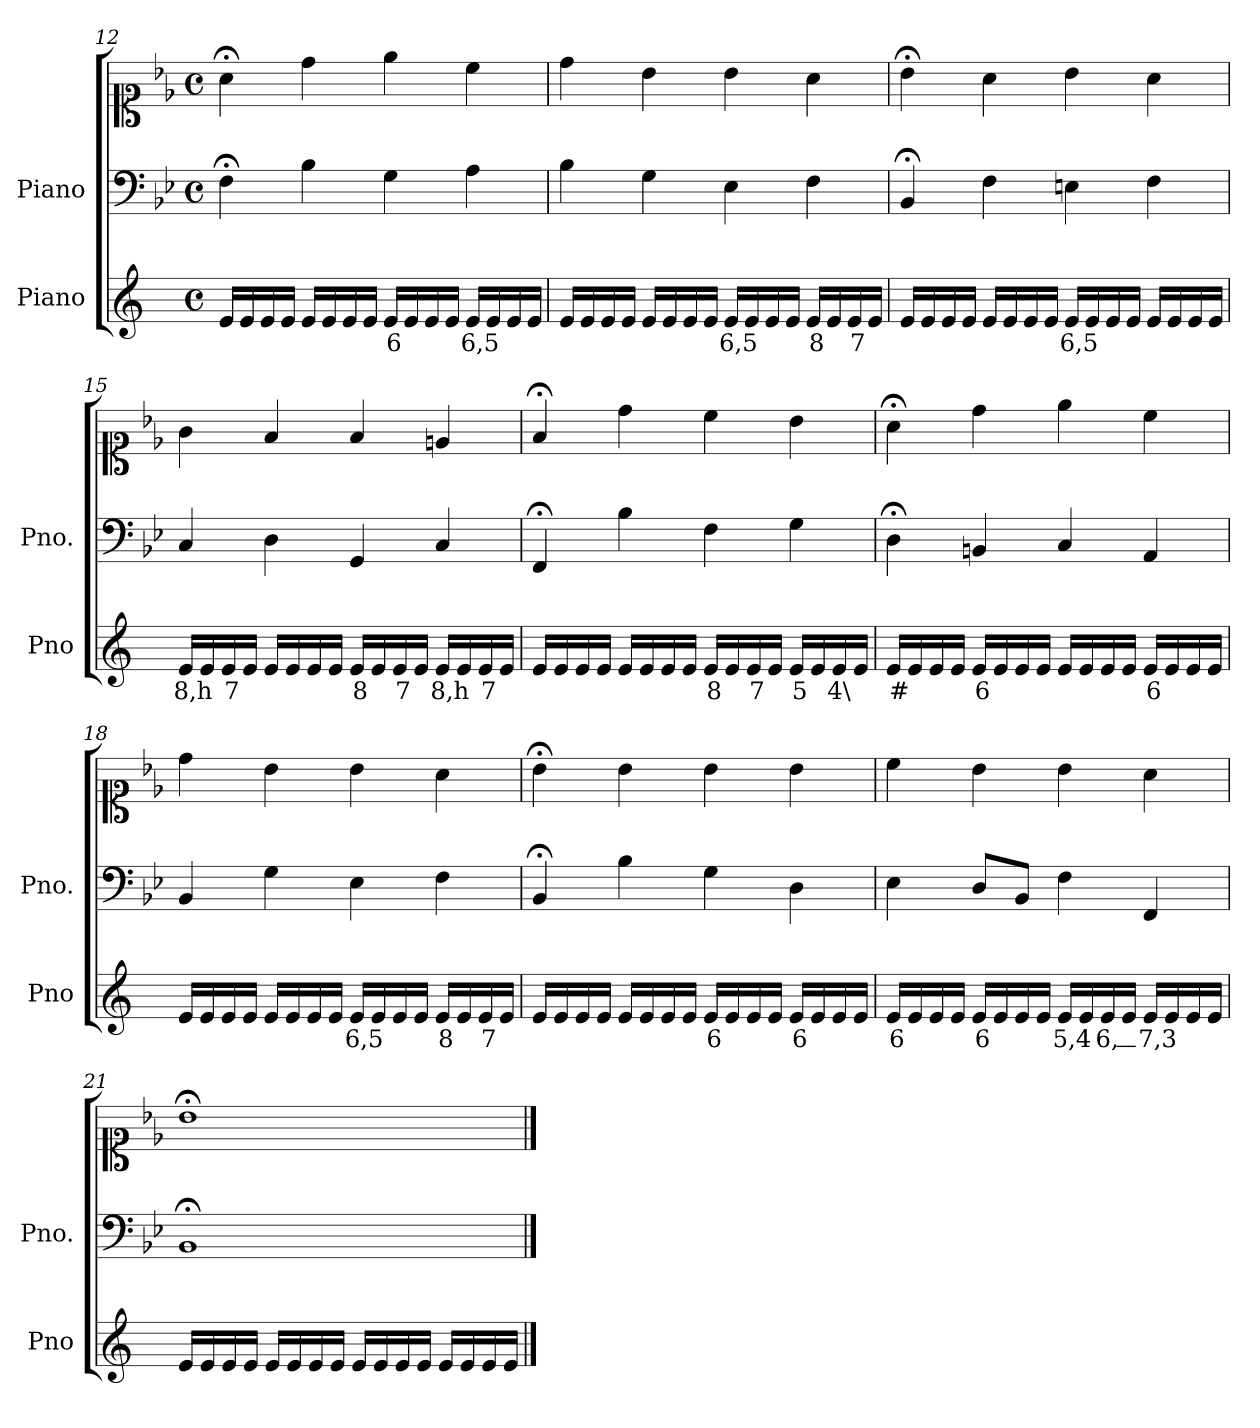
**kern	**text	**kern	**kern
*part2	*part2	*part1	*part1
*staff3	*staff3	*staff2	*staff1
*I"Piano	*	*I"Piano	*
*I'Pno	*	*I'Pno.	*
*clefG2	*	*clefF4	*clefC1
*k[]	*	*k[b-e-]	*k[b-e-]
*M4/4	*	*M4/4	*M4/4
*met(c)	*	*met(c)	*met(c)
=12	=12	=12	=12
16e/LL	.	4F;<\	4a;<\
16e/	.	.	.
16e/	.	.	.
16e/JJ	.	.	.
16e/LL	.	4B-\	4dd\
16e/	.	.	.
16e/	.	.	.
16e/JJ	.	.	.
!	!LO:LY:b	!	!
16e/LL	6	4G\	4ee-\
16e/	.	.	.
16e/	.	.	.
16e/JJ	.	.	.
!	!LO:LY:b	!	!
16e/LL	6,5	4A\	4cc\
16e/	.	.	.
16e/	.	.	.
16e/JJ	.	.	.
=13	=13	=13	=13
16e/LL	.	4B-\	4dd\
16e/	.	.	.
16e/	.	.	.
16e/JJ	.	.	.
16e/LL	.	4G\	4b-\
16e/	.	.	.
16e/	.	.	.
16e/JJ	.	.	.
!	!LO:LY:b	!	!
16e/LL	6,5	4E-\	4b-\
16e/	.	.	.
16e/	.	.	.
16e/JJ	.	.	.
!	!LO:LY:b	!	!
16e/LL	8	4F\	4a\
16e/	.	.	.
!	!LO:LY:b	!	!
16e/	7	.	.
16e/JJ	.	.	.
=14	=14	=14	=14
16e/LL	.	4BB-;</	4b-;<\
16e/	.	.	.
16e/	.	.	.
16e/JJ	.	.	.
16e/LL	.	4F\	4a\
16e/	.	.	.
16e/	.	.	.
16e/JJ	.	.	.
!	!LO:LY:b	!	!
16e/LL	6,5	4En\	4b-\
16e/	.	.	.
16e/	.	.	.
16e/JJ	.	.	.
16e/LL	.	4F\	4a\
16e/	.	.	.
16e/	.	.	.
16e/JJ	.	.	.
=15	=15	=15	=15
!	!LO:LY:b	!	!
16e/LL	8,h	4C/	4g\
16e/	.	.	.
!	!LO:LY:b	!	!
16e/	7	.	.
16e/JJ	.	.	.
16e/LL	.	4D\	4f/
16e/	.	.	.
16e/	.	.	.
16e/JJ	.	.	.
!	!LO:LY:b	!	!
16e/LL	8	4GG/	4f/
16e/	.	.	.
!	!LO:LY:b	!	!
16e/	7	.	.
16e/JJ	.	.	.
!	!LO:LY:b	!	!
16e/LL	8,h	4C/	4en/
16e/	.	.	.
!	!LO:LY:b	!	!
16e/	7	.	.
16e/JJ	.	.	.
=16	=16	=16	=16
16e/LL	.	4FF;</	4f;</
16e/	.	.	.
16e/	.	.	.
16e/JJ	.	.	.
16e/LL	.	4B-\	4dd\
16e/	.	.	.
16e/	.	.	.
16e/JJ	.	.	.
!	!LO:LY:b	!	!
16e/LL	8	4F\	4cc\
16e/	.	.	.
!	!LO:LY:b	!	!
16e/	7	.	.
16e/JJ	.	.	.
!	!LO:LY:b	!	!
16e/LL	5	4G\	4b-\
16e/	.	.	.
!	!LO:LY:b	!	!
16e/	4\	.	.
16e/JJ	.	.	.
=17	=17	=17	=17
!	!LO:LY:b	!	!
16e/LL	#	4D;<\	4a;<\
16e/	.	.	.
16e/	.	.	.
16e/JJ	.	.	.
!	!LO:LY:b	!	!
16e/LL	6	4BBn/	4dd\
16e/	.	.	.
16e/	.	.	.
16e/JJ	.	.	.
16e/LL	.	4C/	4ee-\
16e/	.	.	.
16e/	.	.	.
16e/JJ	.	.	.
!	!LO:LY:b	!	!
16e/LL	6	4AA/	4cc\
16e/	.	.	.
16e/	.	.	.
16e/JJ	.	.	.
=18	=18	=18	=18
16e/LL	.	4BB-/	4dd\
16e/	.	.	.
16e/	.	.	.
16e/JJ	.	.	.
16e/LL	.	4G\	4b-\
16e/	.	.	.
16e/	.	.	.
16e/JJ	.	.	.
!	!LO:LY:b	!	!
16e/LL	6,5	4E-\	4b-\
16e/	.	.	.
16e/	.	.	.
16e/JJ	.	.	.
!	!LO:LY:b	!	!
16e/LL	8	4F\	4a\
16e/	.	.	.
!	!LO:LY:b	!	!
16e/	7	.	.
16e/JJ	.	.	.
=19	=19	=19	=19
16e/LL	.	4BB-;</	4b-;<\
16e/	.	.	.
16e/	.	.	.
16e/JJ	.	.	.
16e/LL	.	4B-\	4b-\
16e/	.	.	.
16e/	.	.	.
16e/JJ	.	.	.
!	!LO:LY:b	!	!
16e/LL	6	4G\	4b-\
16e/	.	.	.
16e/	.	.	.
16e/JJ	.	.	.
!	!LO:LY:b	!	!
16e/LL	6	4D\	4b-\
16e/	.	.	.
16e/	.	.	.
16e/JJ	.	.	.
=20	=20	=20	=20
!	!LO:LY:b	!	!
16e/LL	6	4E-\	4cc\
16e/	.	.	.
16e/	.	.	.
16e/JJ	.	.	.
!	!LO:LY:b	!	!
16e/LL	6	8D/L	4b-\
16e/	.	.	.
16e/	.	8BB-/J	.
16e/JJ	.	.	.
!	!LO:LY:b	!	!
16e/LL	5,4	4F\	4b-\
16e/	.	.	.
!	!LO:LY:b	!	!
16e/	6,_	.	.
16e/JJ	.	.	.
!	!LO:LY:b	!	!
16e/LL	7,3	4FF/	4a\
16e/	.	.	.
16e/	.	.	.
16e/JJ	.	.	.
=21	=21	=21	=21
16e/LL	.	1BB-;<	1b-;<
16e/	.	.	.
16e/	.	.	.
16e/JJ	.	.	.
16e/LL	.	.	.
16e/	.	.	.
16e/	.	.	.
16e/JJ	.	.	.
16e/LL	.	.	.
16e/	.	.	.
16e/	.	.	.
16e/JJ	.	.	.
16e/LL	.	.	.
16e/	.	.	.
16e/	.	.	.
16e/JJ	.	.	.
==	==	==	==
*-	*-	*-	*-
